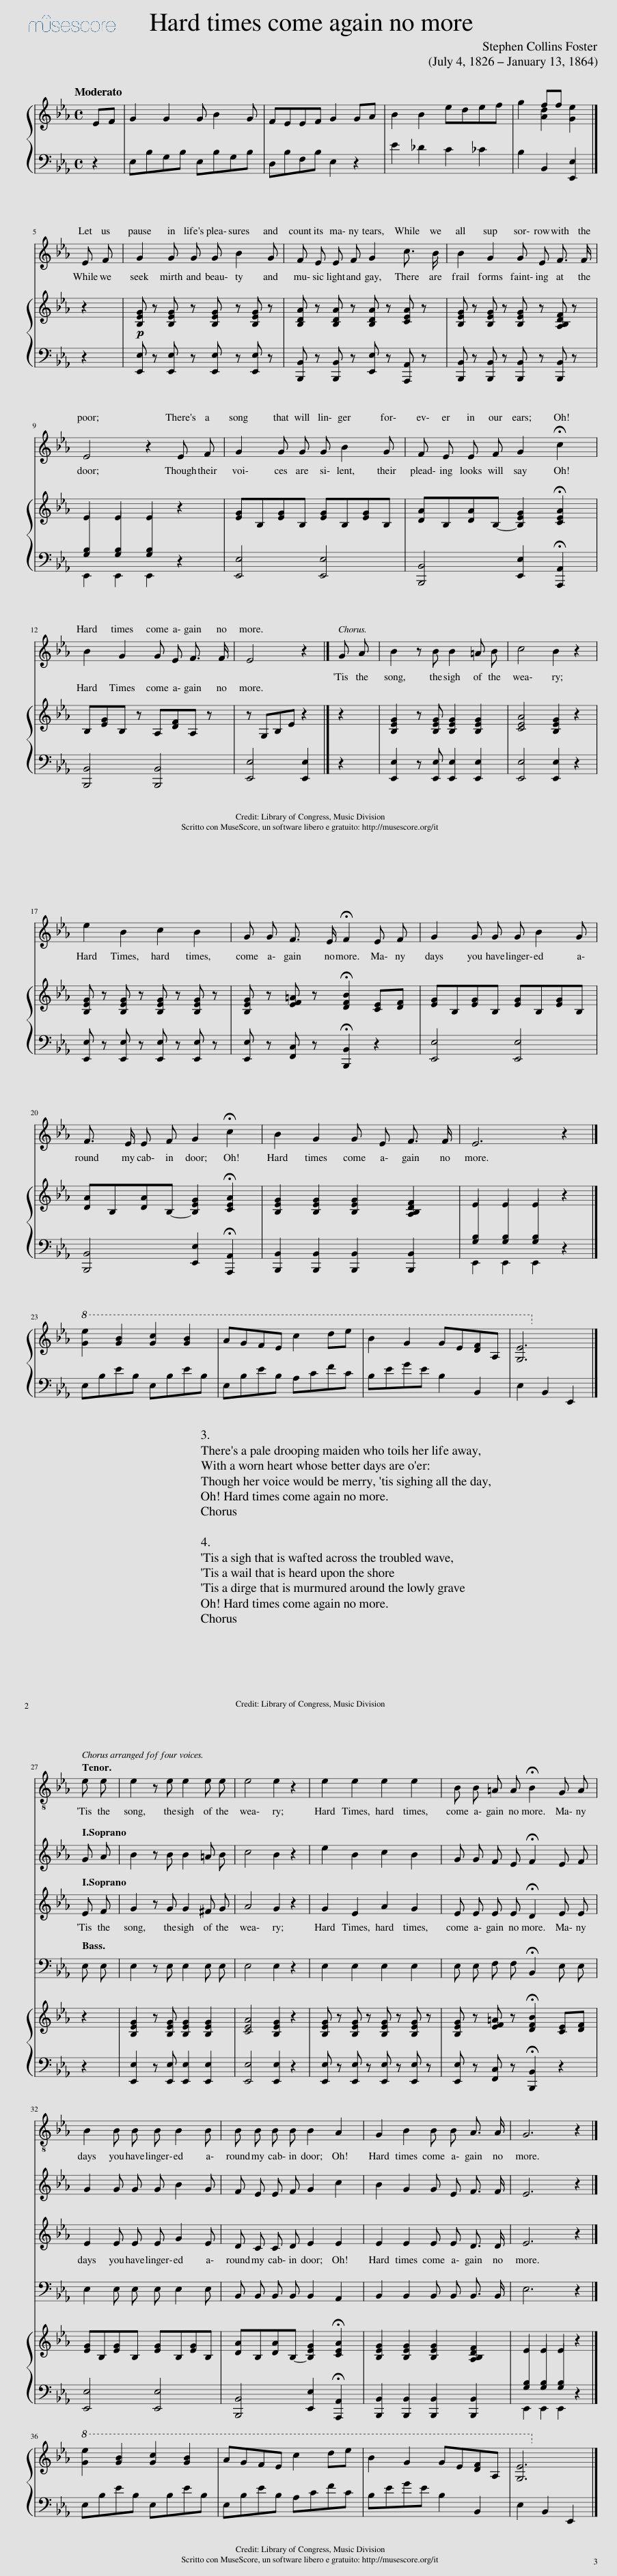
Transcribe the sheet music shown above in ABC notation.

X:1
%%score 1 2 3 4 5 { ( 6 8 ) | ( 7 9 ) }
L:1/8
Q:1/4=114
M:4/4
I:linebreak $
K:Eb
V:1 treble
V:2 treble-8
V:3 treble
V:4 treble
V:5 bass
V:6 treble
V:8 treble
V:7 bass
V:9 bass
V:1
 z2 | z8 | z8 | z8 | z4 z2 |]$ %5
 E F | G2 G G G B2 G | F E E F G2 c3/2 B/ | B2 G2 G E F3/2 F/ |$ E4 z2 E F | %10
 G2 G G G B2 G | F E E F G2 !fermata!c2 |$ B2 G2 G E F3/2 F/ | E4 z2 |] G A | %15
 B2 z B B2 =A B | c4 B2 z2 |$ e2 B2 c2 B2 | G G F3/2 E/ !fermata!F2 E F | G2 G G G B2 G |$ %20
 F3/2 E/ E F G2 !fermata!c2 | B2 G2 G E F3/2 F/ | E6 z2 |]$ z8 | z8 | %25
 z8 | z4 z2!D.C.! |]$ z2 | z8 | z8 | %30
 z8 | z8 |$ z8 | z8 | z8 | %35
 z8 |]$ z8 | z8 | z8 | z4 z2 |] %40
V:2
 z2 | z8 | z8 | z8 | z4 z2 |]$ %5
 z2 | z8 | z8 | z8 |$ z8 | %10
 z8 | z8 |$ z8 | z4 z2 |] z2 | %15
 z8 | z8 |$ z8 | z8 | z8 |$ %20
 z8 | z8 | z8 |]$ z8 | z8 | %25
 z8 | z4 z2 |]$ e e | e2 z e e2 e e | e4 e2 z2 | %30
 e2 e2 e2 e2 | B B =A A !fermata!B2 G A |$ B2 B B B B2 B | B B B B B2 A2 | G2 B2 B B A3/2 A/ | %35
 G6 z2 |]$ z8 | z8 | z8 | z4 z2 |] %40
V:3
 z2 | z8 | z8 | z8 | z4 z2 |]$ %5
 z2 | z8 | z8 | z8 |$ z8 | %10
 z8 | z8 |$ z8 | z4 z2 |] z2 | %15
 z8 | z8 |$ z8 | z8 | z8 |$ %20
 z8 | z8 | z8 |]$ z8 | z8 | %25
 z8 | z4 z2 |]$ G A | B2 z B B2 =A B | c4 B2 z2 | %30
 e2 B2 c2 B2 | G G F E !fermata!F2 E F |$ G2 G G G B2 G | F E E F G2 c2 | B2 G2 G E F3/2 F/ | %35
 E6 z2 |]$ z8 | z8 | z8 | z4 z2 |] %40
V:4
 z2 | z8 | z8 | z8 | z4 z2 |]$ %5
 z2 | z8 | z8 | z8 |$ z8 | %10
 z8 | z8 |$ z8 | z4 z2 |] z2 | %15
 z8 | z8 |$ z8 | z8 | z8 |$ %20
 z8 | z8 | z8 |]$ z8 | z8 | %25
 z8 | z4 z2 |]$ E F | G2 z G G2 ^F G | A4 G2 z2 | %30
 G2 E2 A2 G2 | E E E E !fermata!D2 E E |$ E2 E E E G2 E | D C C D E2 E2 | E2 E2 E E D3/2 D/ | %35
 E6 z2 |]$ z8 | z8 | z8 | z4 z2 |] %40
V:5
 z2 | z8 | z8 | z8 | z4 z2 |]$ %5
 z2 | z8 | z8 | z8 |$ z8 | %10
 z8 | z8 |$ z8 | z4 z2 |] z2 | %15
 z8 | z8 |$ z8 | z8 | z8 |$ %20
 z8 | z8 | z8 |]$ z8 | z8 | %25
 z8 | z4 z2 |]$ E, E, | E,2 z E, E,2 E, E, | E,4 E,2 z2 | %30
 E,2 E,2 E,2 E,2 | E, E, F, F, !fermata!B,,2 E, E, |$ E,2 E, E, E, E,2 E, | B,, B,, B,, B,, B,,2 A,,2 | B,,2 B,,2 B,, B,, B,,3/2 B,,/ | %35
 E,6 z2 |]$ z8 | z8 | z8 | z4 z2 |] %40
V:6
 EF | G2 G2 G B2 G | FEEF G2 GA | B2 B2 edef | g2 ff [Ge]2 |]$ %5
 z2 |!p! [B,EG] z [B,EG] z [B,EG] z [B,EG] z | [B,DA] z [B,DA] z [B,DA] z [CEA] z | [B,EG] z [B,EG] z [B,EG] z [A,B,DF] z |$ E2 E2 E2 z2 | %10
 [EG]B,[EG]B, [EG]B,[EG]B, | [DA]B,[DA]B,- [B,EG]2 !fermata![CEA]2 |$ B,[EG]B, z A,[DF]A, z | z G,B,E z2 |] z2 | %15
 [B,EG]2 z [B,EG] [B,EG]2 [B,EG]2 | [CEA]4 [B,EG]2 z2 |$ [B,EG] z [B,EG] z [B,EG] z [B,EG] z | [B,EG] z [EF=A] z !fermata![DFB]2 [CE][DF] | [EG]B,[EG]B, [EG]B,[EG]B, |$ %20
 [DA]B,[DA]B,- [B,EG]2 !fermata![CEA]2 | [B,EG]2 [B,EG]2 [B,EG]2 [A,B,DF]2 | E2 E2 E2 z2 |]$!8va(! [ge']2 [gb]2 [gc']2 [gb]2 | agfe c'2 d'e' | %25
 b2 g2 ge[df]A | [Ge]6!8va)! |]$ z2 | [B,EG]2 z [B,EG] [B,EG]2 [B,EG]2 | [CEA]4 [B,EG]2 z2 | %30
 [B,EG] z [B,EG] z [B,EG] z [B,EG] z | [B,EG] z [EF=A] z !fermata![DFB]2 [CE][DF] |$ [EG]B,[EG]B, [EG]B,[EG]B, | [DA]B,[DA]B,- [B,EG]2 !fermata![CEA]2 | [B,EG]2 [B,EG]2 [B,EG]2 [A,B,DF]2 | %35
 E2 E2 E2 z2 |]$!8va(! [ge']2 [gb]2 [gc']2 [gb]2 | agfe c'2 d'e' | b2 g2 ge[df]A | [Ge]6!8va)! |] %40
V:7
 z2 | E,B,G,B, E,B,G,B, | D,B,F,B, E,2 z2 | E2 _D2 C2 _C2 | B,2 B,,2 [E,,E,]2 |]$ %5
 z2 | [E,,E,] z [E,,E,] z [E,,E,] z [E,,E,] z | [B,,,B,,] z [B,,,B,,] z [E,,E,] z [A,,,A,,] z | [B,,,B,,] z [B,,,B,,] z [B,,,B,,] z [B,,,B,,] z |$ [G,B,]2 [G,B,]2 [G,B,]2 z2 | %10
 [E,,E,]4 [E,,E,]4 | [B,,,B,,]4 [E,,E,]2 !fermata![A,,,A,,]2 |$ [B,,,B,,]4 [B,,,B,,]4 | [E,,E,]4 [E,,E,]2 |] z2 | %15
 [E,,E,]2 z [E,,E,] [E,,E,]2 [E,,E,]2 | [E,,E,]4 [E,,E,]2 z2 |$ [E,,E,] z [E,,E,] z [E,,E,] z [E,,E,] z | [E,,E,] z [F,,C,] z !fermata![B,,,B,,]2 z2 | [E,,E,]4 [E,,E,]4 |$ %20
 [B,,,B,,]4 [E,,E,]2 !fermata![A,,,A,,]2 | [B,,,B,,]2 [B,,,B,,]2 [B,,,B,,]2 [B,,,B,,]2 | [G,B,]2 [G,B,]2 [G,B,]2 z2 |]$ E,B,EB, E,B,EB, | E,B,EB, A,CFC | %25
 B,EGE B,2 B,,2 | E,2 B,,2 E,,2 |]$ z2 | [E,,E,]2 z [E,,E,] [E,,E,]2 [E,,E,]2 | [E,,E,]4 [E,,E,]2 z2 | %30
 [E,,E,] z [E,,E,] z [E,,E,] z [E,,E,] z | [E,,E,] z [F,,C,] z !fermata![B,,,B,,]2 z2 |$ [E,,E,]4 [E,,E,]4 | [B,,,B,,]4 [E,,E,]2 !fermata![A,,,A,,]2 | [B,,,B,,]2 [B,,,B,,]2 [B,,,B,,]2 [B,,,B,,]2 | %35
 [G,B,]2 [G,B,]2 [G,B,]2 z2 |]$ E,B,EB, E,B,EB, | E,B,EB, A,CFC | B,EGE B,2 B,,2 | E,2 B,,2 E,,2 |] %40
V:8
 x2 | x8 | x8 | x8 | x2 [Ad]2 x2 |]$ %5
 x2 | x8 | x8 | x8 |$ x8 | %10
 x8 | x8 |$ x8 | x6 |] x2 | %15
 x8 | x8 |$ x8 | x8 | x8 |$ %20
 x8 | x8 | x8 |]$!8va(! x8 | x8 | %25
 x8 | x6!8va)! |]$ x2 | x8 | x8 | %30
 x8 | x8 |$ x8 | x8 | x8 | %35
 x8 |]$!8va(! x8 | x8 | x8 | x6!8va)! |] %40
V:9
 x2 | x8 | x8 | x8 | x6 |]$ %5
 x2 | x8 | x8 | x8 |$ E,,2 E,,2 E,,2 x2 | %10
 x8 | x8 |$ x8 | x6 |] x2 | %15
 x8 | x8 |$ x8 | x8 | x8 |$ %20
 x8 | x8 | E,,2 E,,2 E,,2 x2 |]$ x8 | x8 | %25
 x8 | x6 |]$ x2 | x8 | x8 | %30
 x8 | x8 |$ x8 | x8 | x8 | %35
 E,,2 E,,2 E,,2 x2 |]$ x8 | x8 | x8 | x6 |] %40
